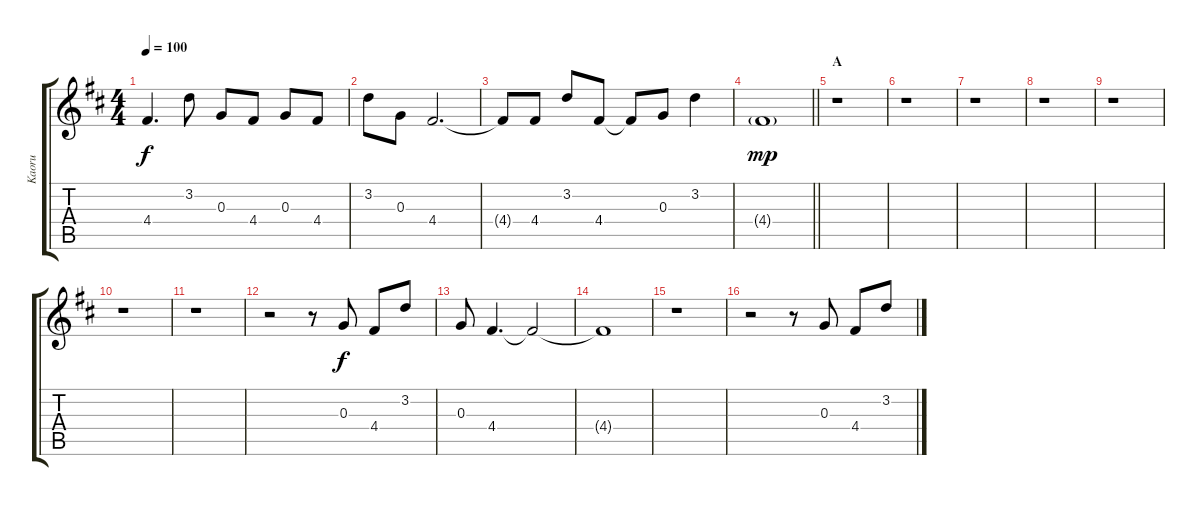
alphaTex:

\track ("Kaoru" "Kaoru") {instrument electricguitarjazz}
\staff {score tabs}
\tuning (E4 B3 G3 D3 A2 E2) {hide}
\ts (4 4)
\tempo 100
\clef g2
\ks d
4.4.4{d dy f} 3.2.8 0.3.8 4.4.8 0.3.8 4.4.8 |
3.2.8 0.3.8 4.4.2{d} |
4.4{t}.8 4.4.8 3.2.8 4.4.8 4.4{t}.8 0.3.8 3.2.4 |
\barLineRight lightlight
4.4{g}.1{dy mp} |
\section ("" "A")
r.1 |
r.1 |
r.1 |
r.1 |
r.1 |
r.1 |
r.1 |
r.2 r.8 0.3.8{dy f} 4.4.8 3.2.8 |
0.3.8 4.4.4{d} 4.4{t}.2 |
4.4{t}.1 |
r.1 |
r.2 r.8 0.3.8 4.4.8 3.2.8
